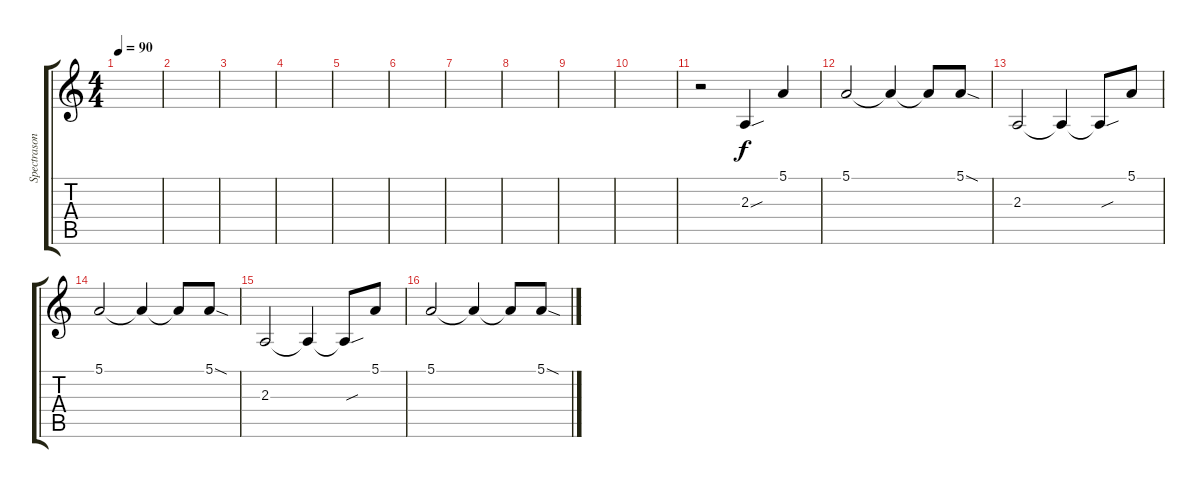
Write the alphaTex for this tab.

\track ("Spectrasonics Omnisphere" "Spectrason") {instrument pad8sweep}
\staff {score tabs}
\tuning (E4 B3 G3 D3 A2 E2) {hide}
\ts (4 4)
\tempo 90
\clef g2
\ks c
|
|
|
|
|
|
|
|
|
|
r.2 2.3{sou}.4 5.1.4 |
5.1.2 5.1{t}.4 5.1{t}.8 5.1{sod}.8 |
2.3.2 2.3{t}.4 2.3{sou t}.8 5.1.8 |
5.1.2 5.1{t}.4 5.1{t}.8 5.1{sod}.8 |
2.3.2 2.3{t}.4 2.3{sou t}.8 5.1.8 |
5.1.2 5.1{t}.4 5.1{t}.8 5.1{sod}.8
